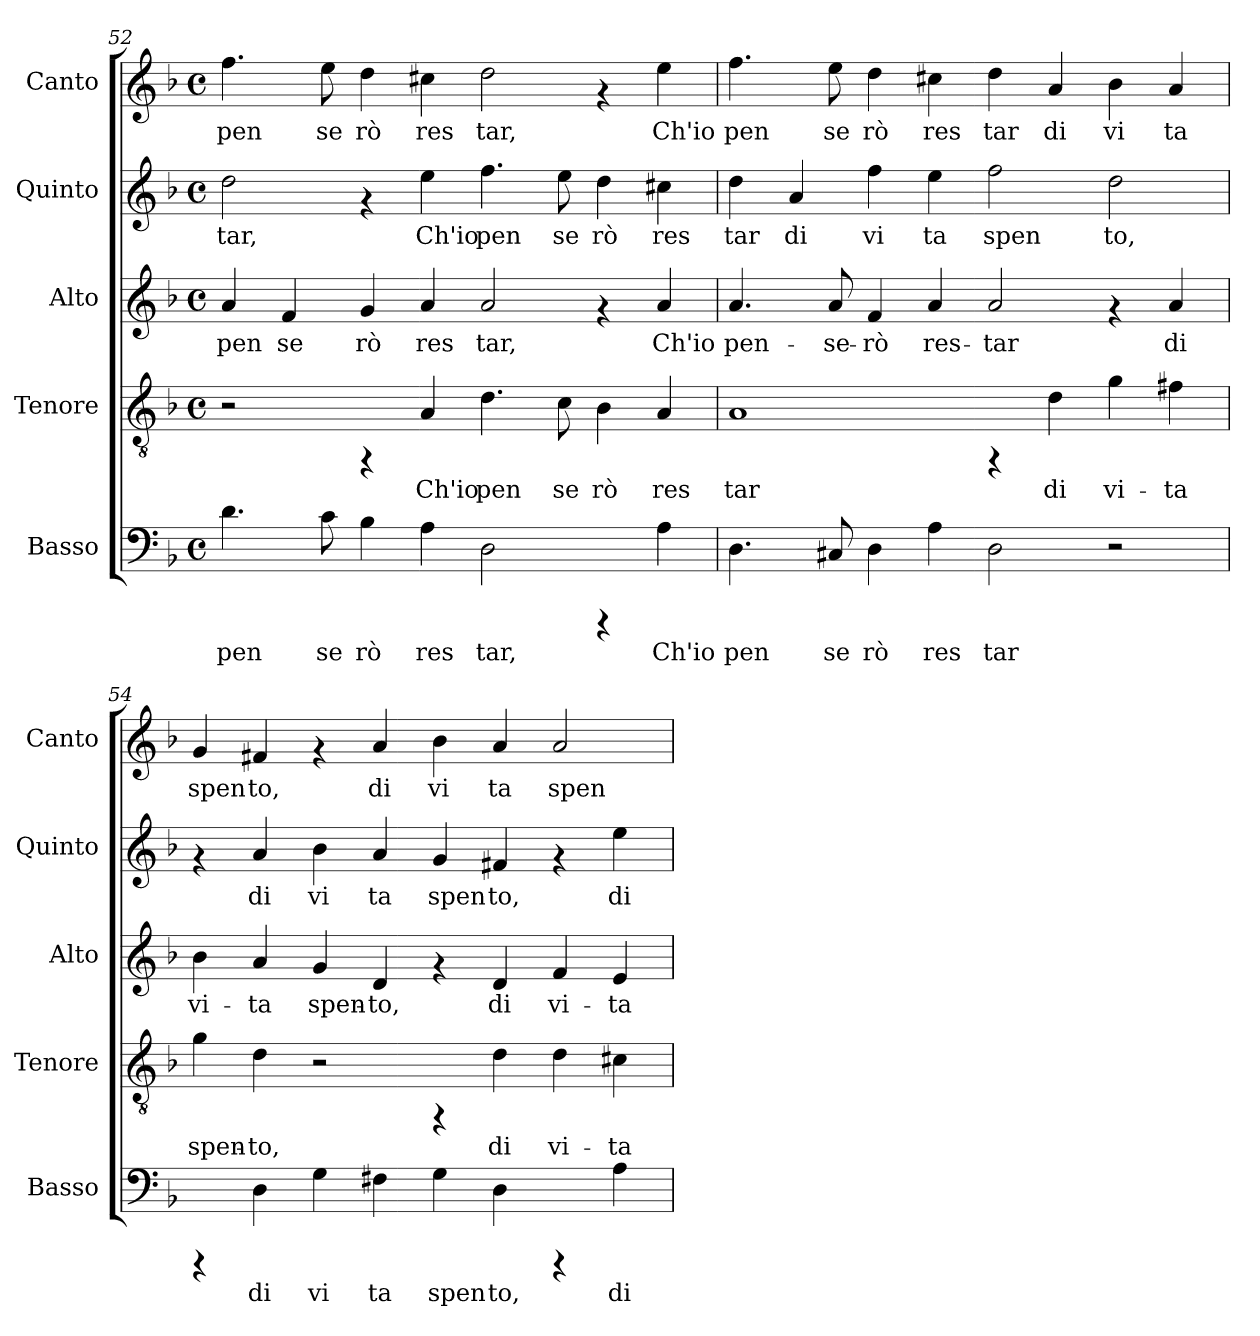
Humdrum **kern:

**kern	**text	**kern	**text	**kern	**text	**kern	**text	**kern	**text
*part5	*part5	*part4	*part4	*part3	*part3	*part2	*part2	*part1	*part1
*staff5	*staff5	*staff4	*staff4	*staff3	*staff3	*staff2	*staff2	*staff1	*staff1
*I"Basso	*	*I"Tenore	*	*I"Alto	*	*I"Quinto	*	*I"Canto	*
*I'Basso	*	*I'Tenore	*	*I'Alto	*	*I'Quinto	*	*I'Canto	*
*clefF4	*	*clefGv2	*	*clefG2	*	*clefG2	*	*clefG2	*
*k[b-]	*	*k[b-]	*	*k[b-]	*	*k[b-]	*	*k[b-]	*
*F:	*	*F:	*	*F:	*	*F:	*	*F:	*
*M4/4	*	*M4/4	*	*M4/4	*	*M4/4	*	*M4/4	*
*met(c)	*	*met(c)	*	*met(c)	*	*met(c)	*	*met(c)	*
=52	=52	=52	=52	=52	=52	=52	=52	=52	=52
!	!LO:LY:b	!	!	!	!LO:LY:b:cj	!	!LO:LY:b:cj	!	!LO:LY:b:cj
4.d\	pen	2r	.	4a/	pen	2dd\	tar,	4.ff\	pen
!	!	!	!	!	!LO:LY:b:cj	!	!	!	!
.	.	.	.	4f/	se	.	.	.	.
!	!LO:LY:b	!	!	!	!	!	!	!	!LO:LY:b:cj
8c\	se	.	.	.	.	.	.	8ee\	se
!	!LO:LY:b	!	!	!	!LO:LY:b:cj	!	!	!	!LO:LY:b:cj
4B-\	rò	4rFF	.	4g/	rò	4rf	.	4dd\	rò
!	!LO:LY:b	!	!LO:LY:b:cj	!	!LO:LY:b:cj	!	!LO:LY:b:cj	!	!LO:LY:b:cj
4A\	res	4A/	Ch'io	4a/	res	4ee\	Ch'io	4cc#X\	res
!	!LO:LY:b	!	!LO:LY:b:cj	!	!LO:LY:b:cj	!	!LO:LY:b:cj	!	!LO:LY:b:cj
2D\	tar,	4.d\	pen	2a/	tar,	4.ff\	pen	2dd\	tar,
!	!	!	!LO:LY:b:cj	!	!	!	!LO:LY:b:cj	!	!
.	.	8c\	se	.	.	8ee\	se	.	.
!	!	!	!LO:LY:b:cj	!	!	!	!LO:LY:b:cj	!	!
4rCCC	.	4B-\	rò	4rf	.	4dd\	rò	4rf	.
!	!LO:LY:b	!	!LO:LY:b:cj	!	!LO:LY:b:cj	!	!LO:LY:b:cj	!	!LO:LY:b:cj
4A\	Ch'io	4A/	res	4a/	Ch'io	4cc#X\	res	4ee\	Ch'io
!!LO:LB:g=z
=53	=53	=53	=53	=53	=53	=53	=53	=53	=53
!	!LO:LY:b	!	!LO:LY:b:cj	!	!LO:LY:b:cj	!	!LO:LY:b:cj	!	!LO:LY:b:cj
4.D\	pen	1A	tar	4.a/	pen-	4dd\	tar	4.ff\	pen
!	!	!	!	!	!	!	!LO:LY:b:cj	!	!
.	.	.	.	.	.	4a/	di	.	.
!	!LO:LY:b	!	!	!	!LO:LY:b:cj	!	!	!	!LO:LY:b:cj
8C#X/	se	.	.	8a/	-se-	.	.	8ee\	se
!	!LO:LY:b	!	!	!	!LO:LY:b:cj	!	!LO:LY:b:cj	!	!LO:LY:b:cj
4D\	rò	.	.	4f/	-rò	4ff\	vi	4dd\	rò
!	!LO:LY:b	!	!	!	!LO:LY:b:cj	!	!LO:LY:b:cj	!	!LO:LY:b:cj
4A\	res	.	.	4a/	res-	4ee\	ta	4cc#X\	res
!	!LO:LY:b	!	!	!	!LO:LY:b:cj	!	!LO:LY:b:cj	!	!LO:LY:b:cj
2D\	tar	4rFF	.	2a/	-tar	2ff\	spen	4dd\	tar
!	!	!	!LO:LY:b:cj	!	!	!	!	!	!LO:LY:b:cj
.	.	4d\	di	.	.	.	.	4a/	di
!	!	!	!LO:LY:b:cj	!	!	!	!LO:LY:b:cj	!	!LO:LY:b:cj
2r	.	4g\	vi-	4rf	.	2dd\	to,	4b-\	vi
!	!	!	!LO:LY:b:cj	!	!LO:LY:b:cj	!	!	!	!LO:LY:b:cj
.	.	4f#X\	-ta	4a/	di	.	.	4a/	ta
=54	=54	=54	=54	=54	=54	=54	=54	=54	=54
!	!	!	!LO:LY:b:cj	!	!LO:LY:b:cj	!	!	!	!LO:LY:b:cj
4rCCC	.	4g\	spen-	4b-\	vi-	4rf	.	4g/	spen
!	!LO:LY:b	!	!LO:LY:b:cj	!	!LO:LY:b:cj	!	!LO:LY:b:cj	!	!LO:LY:b:cj
4D\	di	4d\	-to,	4a/	-ta	4a/	di	4f#X/	to,
!	!LO:LY:b	!	!	!	!LO:LY:b:cj	!	!LO:LY:b:cj	!	!
4G\	vi	2r	.	4g/	spen-	4b-\	vi	4rf	.
!	!LO:LY:b	!	!	!	!LO:LY:b:cj	!	!LO:LY:b:cj	!	!LO:LY:b:cj
4F#X\	ta	.	.	4d/	-to,	4a/	ta	4a/	di
!	!LO:LY:b	!	!	!	!	!	!LO:LY:b:cj	!	!LO:LY:b:cj
4G\	spen	4rFF	.	4rf	.	4g/	spen	4b-\	vi
!	!LO:LY:b	!	!LO:LY:b:cj	!	!LO:LY:b:cj	!	!LO:LY:b:cj	!	!LO:LY:b:cj
4D\	to,	4d\	di	4d/	di	4f#X/	to,	4a/	ta
!	!	!	!LO:LY:b:cj	!	!LO:LY:b:cj	!	!	!	!LO:LY:b:cj
4rCCC	.	4d\	vi-	4f/	vi-	4rf	.	2a/	spen
!	!LO:LY:b	!	!LO:LY:b:cj	!	!LO:LY:b:cj	!	!LO:LY:b:cj	!	!
4A\	di	4c#X\	-ta	4e/	-ta	4ee\	di	.	.
=	=	=	=	=	=	=	=	=	=
*-	*-	*-	*-	*-	*-	*-	*-	*-	*-
